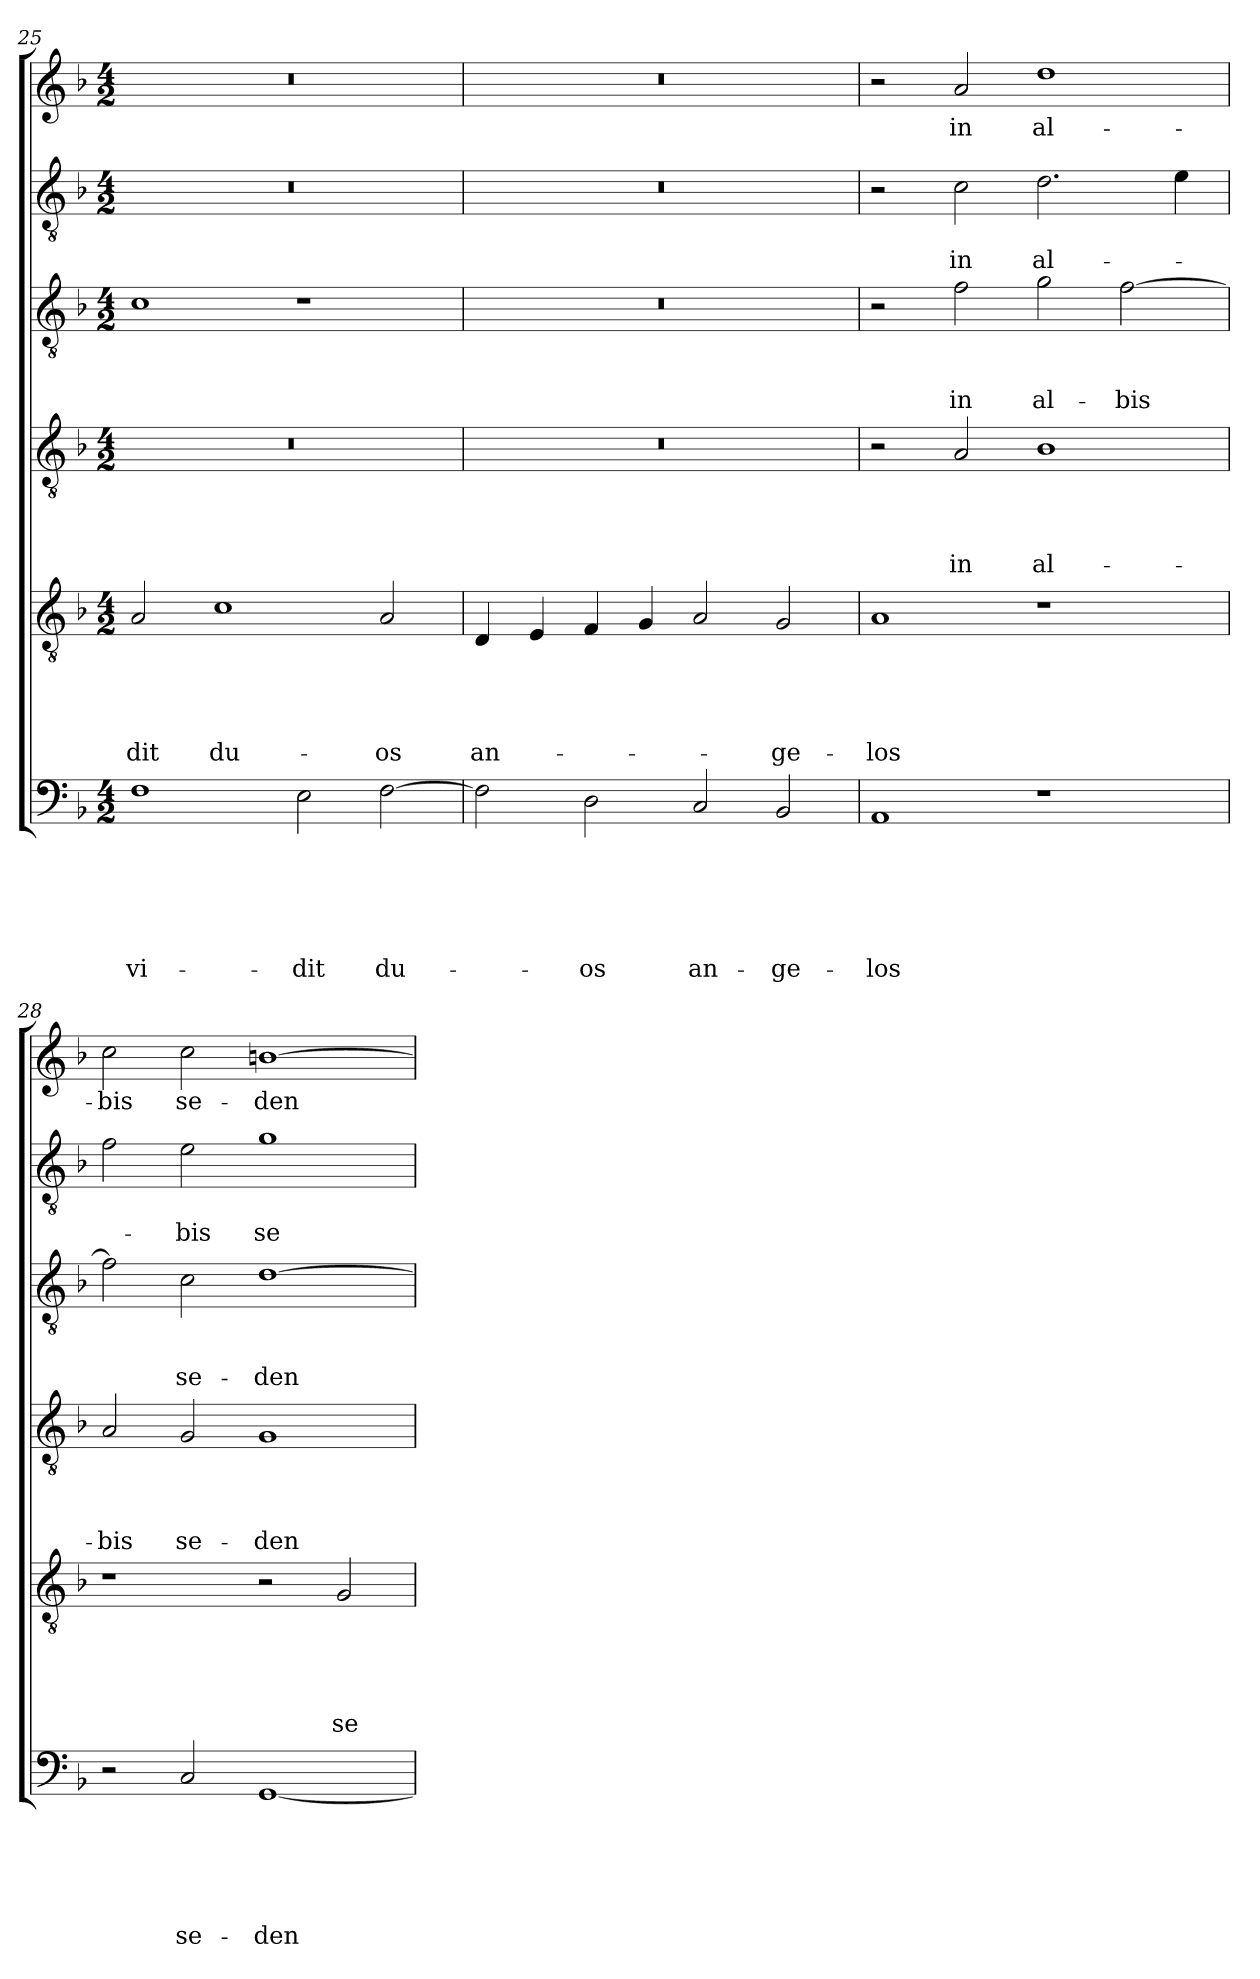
**kern	**text	**text	**text	**text	**text	**text	**kern	**text	**text	**text	**text	**text	**kern	**text	**text	**text	**text	**kern	**text	**text	**text	**kern	**text	**text	**kern	**text
*part6	*part6	*part6	*part6	*part6	*part6	*part6	*part5	*part5	*part5	*part5	*part5	*part5	*part4	*part4	*part4	*part4	*part4	*part3	*part3	*part3	*part3	*part2	*part2	*part2	*part1	*part1
*staff6	*staff6	*staff6	*staff6	*staff6	*staff6	*staff6	*staff5	*staff5	*staff5	*staff5	*staff5	*staff5	*staff4	*staff4	*staff4	*staff4	*staff4	*staff3	*staff3	*staff3	*staff3	*staff2	*staff2	*staff2	*staff1	*staff1
!!LO:LB:g=z
*clefF4	*	*	*	*	*	*	*clefGv2	*	*	*	*	*	*clefGv2	*	*	*	*	*clefGv2	*	*	*	*clefGv2	*	*	*clefG2	*
*k[b-]	*	*	*	*	*	*	*k[b-]	*	*	*	*	*	*k[b-]	*	*	*	*	*k[b-]	*	*	*	*k[b-]	*	*	*k[b-]	*
*F:	*	*	*	*	*	*	*F:	*	*	*	*	*	*F:	*	*	*	*	*F:	*	*	*	*F:	*	*	*F:	*
*M4/2	*	*	*	*	*	*	*M4/2	*	*	*	*	*	*M4/2	*	*	*	*	*M4/2	*	*	*	*M4/2	*	*	*M4/2	*
=25	=25	=25	=25	=25	=25	=25	=25	=25	=25	=25	=25	=25	=25	=25	=25	=25	=25	=25	=25	=25	=25	=25	=25	=25	=25	=25
1F	.	.	.	.	.	vi-	2A/	.	.	.	.	-dit	0r	.	.	.	.	1c	.	.	.	0r	.	.	0r	.
.	.	.	.	.	.	.	1c	.	.	.	.	du-	.	.	.	.	.	.	.	.	.	.	.	.	.	.
2E\	.	.	.	.	.	-dit	.	.	.	.	.	.	.	.	.	.	.	1r	.	.	.	.	.	.	.	.
[2F\	.	.	.	.	.	du-	2A/	.	.	.	.	-os	.	.	.	.	.	.	.	.	.	.	.	.	.	.
=26	=26	=26	=26	=26	=26	=26	=26	=26	=26	=26	=26	=26	=26	=26	=26	=26	=26	=26	=26	=26	=26	=26	=26	=26	=26	=26
2F\]	.	.	.	.	.	.	4D/	.	.	.	.	an-	0r	.	.	.	.	0r	.	.	.	0r	.	.	0r	.
.	.	.	.	.	.	.	4E/	.	.	.	.	.	.	.	.	.	.	.	.	.	.	.	.	.	.	.
2D\	.	.	.	.	.	-os	4F/	.	.	.	.	.	.	.	.	.	.	.	.	.	.	.	.	.	.	.
.	.	.	.	.	.	.	4G/	.	.	.	.	.	.	.	.	.	.	.	.	.	.	.	.	.	.	.
2C/	.	.	.	.	.	an-	2A/	.	.	.	.	.	.	.	.	.	.	.	.	.	.	.	.	.	.	.
2BB-/	.	.	.	.	.	-ge-	2G/	.	.	.	.	-ge-	.	.	.	.	.	.	.	.	.	.	.	.	.	.
=27	=27	=27	=27	=27	=27	=27	=27	=27	=27	=27	=27	=27	=27	=27	=27	=27	=27	=27	=27	=27	=27	=27	=27	=27	=27	=27
1AA	.	.	.	.	.	-los	1A	.	.	.	.	-los	2r	.	.	.	.	2r	.	.	.	2r	.	.	2r	.
.	.	.	.	.	.	.	.	.	.	.	.	.	2A/	.	.	.	in	2f\	.	.	in	2c\	.	in	2a/	in
1r	.	.	.	.	.	.	1r	.	.	.	.	.	1B-	.	.	.	al-	2g\	.	.	al-	2.d\	.	al-	1dd	al-
.	.	.	.	.	.	.	.	.	.	.	.	.	.	.	.	.	.	[2f\	.	.	-bis	.	.	.	.	.
.	.	.	.	.	.	.	.	.	.	.	.	.	.	.	.	.	.	.	.	.	.	4e\	.	.	.	.
=28	=28	=28	=28	=28	=28	=28	=28	=28	=28	=28	=28	=28	=28	=28	=28	=28	=28	=28	=28	=28	=28	=28	=28	=28	=28	=28
2r	.	.	.	.	.	.	1r	.	.	.	.	.	2A/	.	.	.	-bis	2f\]	.	.	.	2f\	.	.	2cc\	-bis
2C/	.	.	.	.	.	se-	.	.	.	.	.	.	2G/	.	.	.	se-	2c\	.	.	se-	2e\	.	-bis	2cc\	se-
[1GG	.	.	.	.	.	-den-	2r	.	.	.	.	.	1G	.	.	.	-den-	[1d	.	.	-den-	1g	.	se-	[1bn	-den-
.	.	.	.	.	.	.	2G/	.	.	.	.	se-	.	.	.	.	.	.	.	.	.	.	.	.	.	.
=	=	=	=	=	=	=	=	=	=	=	=	=	=	=	=	=	=	=	=	=	=	=	=	=	=	=
*-	*-	*-	*-	*-	*-	*-	*-	*-	*-	*-	*-	*-	*-	*-	*-	*-	*-	*-	*-	*-	*-	*-	*-	*-	*-	*-
